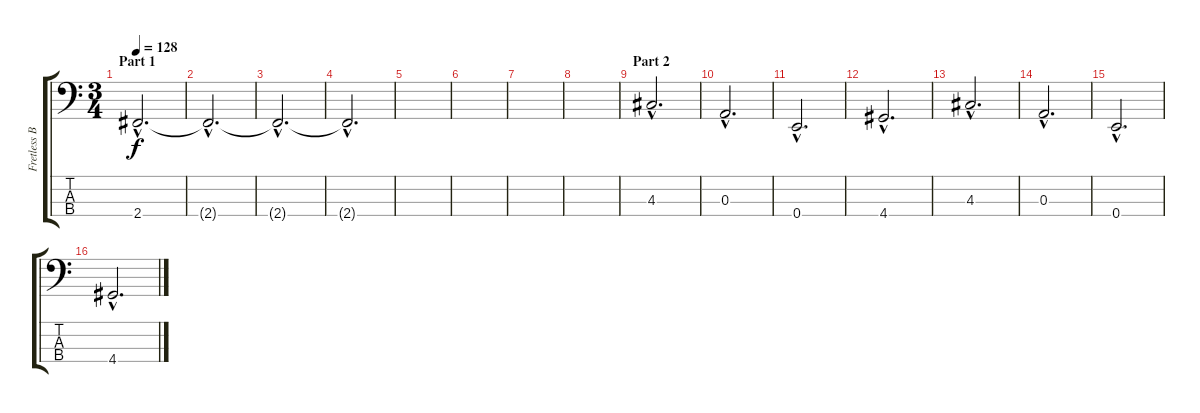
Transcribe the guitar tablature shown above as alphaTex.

\track ("Fretless Bass" "Fretless B") {instrument fretlessbass}
\staff {score tabs}
\tuning (G2 D2 A1 E1) {hide}
\ts (3 4)
\section ("" "Part 1")
\tempo 128
\clef f4
\ks c
2.4{hac}.2{d dy f} |
2.4{hac t}.2{d} |
2.4{hac t}.2{d} |
2.4{hac t}.2{d} |
|
|
|
|
\section ("" "Part 2")
4.3{hac}.2{d} |
0.3{hac}.2{d} |
0.4{hac}.2{d} |
4.4{hac}.2{d} |
4.3{hac}.2{d} |
0.3{hac}.2{d} |
0.4{hac}.2{d} |
4.4{hac}.2{d}
